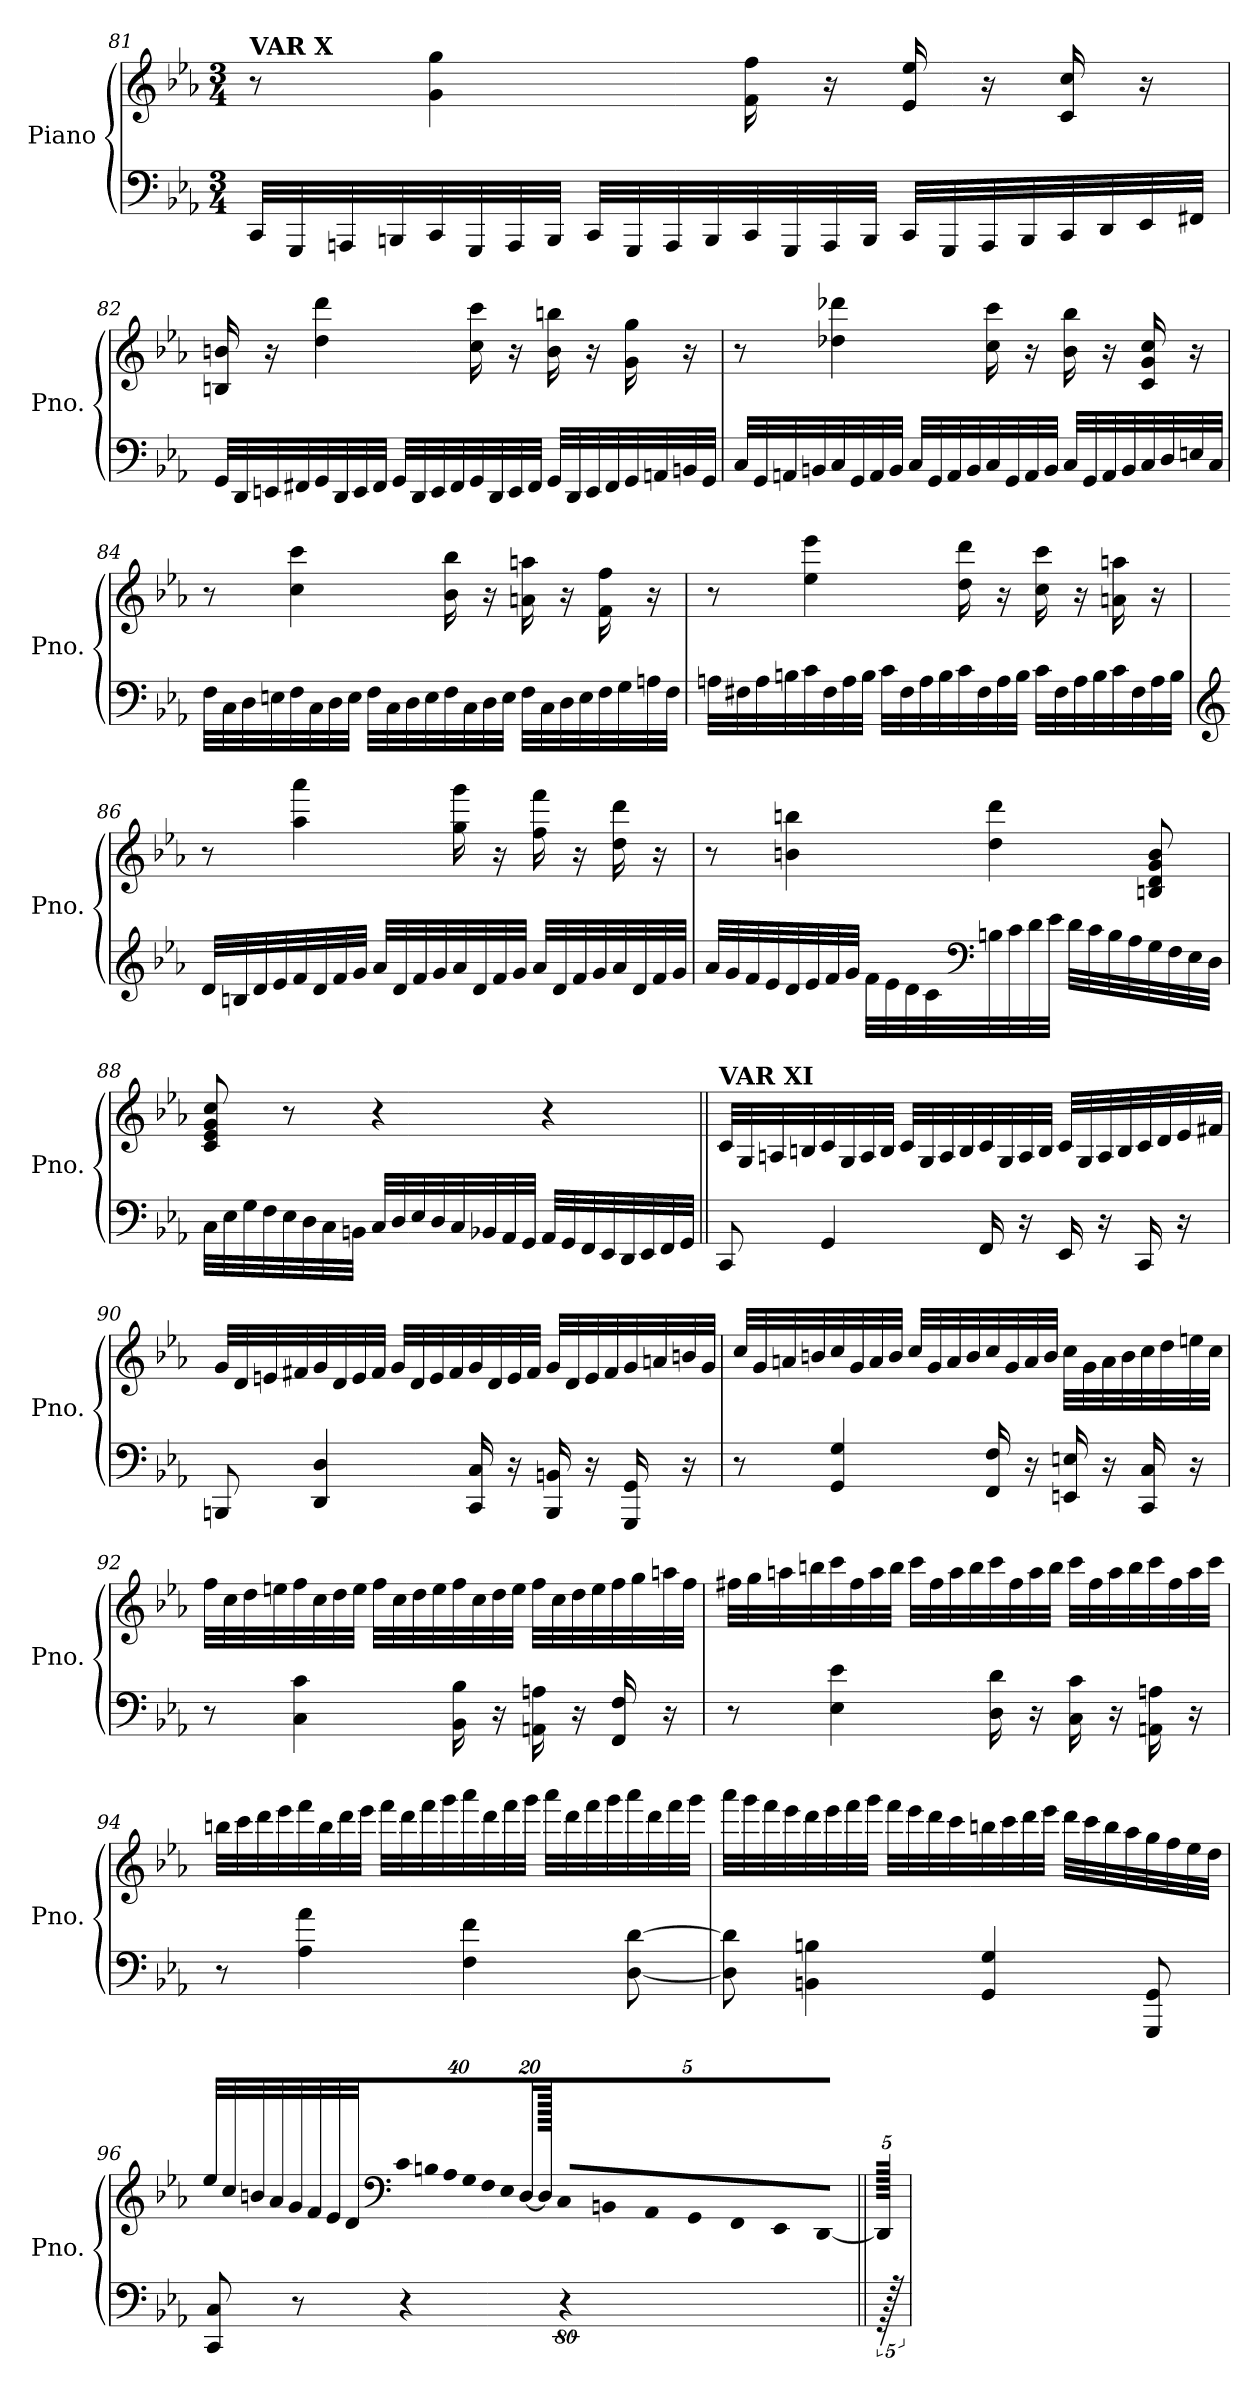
**kern	**kern
*part1	*part1
*staff2	*staff1
*I"Piano	*
*I'Pno.	*
!!LO:LB:g=z
*clefF4	*clefG2
*k[b-e-a-]	*k[b-e-a-]
*c:	*c:
*M3/4	*M3/4
=81	=81
!	!LO:TX:a:B:t=VAR X
32CC/LLL	8r
32GGG/	.
32AAAn/	.
32BBBn/	.
32CC/	4g\ 4gg\
32GGG/	.
32AAA/	.
32BBB/JJJ	.
32CC/LLL	.
32GGG/	.
32AAA/	.
32BBB/	.
32CC/	16f\ 16ff\
32GGG/	.
32AAA/	16r
32BBB/JJJ	.
32CC/LLL	16e-/ 16ee-/
32GGG/	.
32AAA/	16r
32BBB/	.
32CC/	16c/ 16cc/
32DD/	.
32EE-/	16r
32FF#X/JJJ	.
!!LO:PB:g=z
=82	=82
32GG/LLL	16Bn/ 16bn/
32DD/	.
32EEn/	16r
32FF#X/	.
32GG/	4dd\ 4ddd\
32DD/	.
32EE/	.
32FF#/JJJ	.
32GG/LLL	.
32DD/	.
32EE/	.
32FF#/	.
32GG/	16cc\ 16ccc\
32DD/	.
32EE/	16r
32FF#/JJJ	.
32GG/LLL	16b\ 16bbn\
32DD/	.
32EE/	16r
32FF#/	.
32GG/	16g\ 16gg\
32AAn/	.
32BBn/	16r
32GG/JJJ	.
!!LO:LB:g=z
=83	=83
32C/LLL	8r
32GG/	.
32AAn/	.
32BBn/	.
32C/	4dd-X\ 4ddd-X\
32GG/	.
32AA/	.
32BB/JJJ	.
32C/LLL	.
32GG/	.
32AA/	.
32BB/	.
32C/	16cc\ 16ccc\
32GG/	.
32AA/	16r
32BB/JJJ	.
32C/LLL	16b-\ 16bb-\
32GG/	.
32AA/	16r
32BB/	.
32C/	16c/ 16g/ 16cc/
32D/	.
32En/	16r
32C/JJJ	.
=84	=84
32F\LLL	8r
32C\	.
32D\	.
32En\	.
32F\	4cc\ 4ccc\
32C\	.
32D\	.
32E\JJJ	.
32F\LLL	.
32C\	.
32D\	.
32E\	.
32F\	16b-\ 16bb-\
32C\	.
32D\	16r
32E\JJJ	.
32F\LLL	16an\ 16aan\
32C\	.
32D\	16r
32E\	.
32F\	16f\ 16ff\
32G\	.
32An\	16r
32F\JJJ	.
!!LO:LB:g=z
=85	=85
32An\LLL	8r
32F#X\	.
32A\	.
32Bn\	.
32c\	4ee-\ 4eee-\
32F#\	.
32A\	.
32B\JJJ	.
32c\LLL	.
32F#\	.
32A\	.
32B\	.
32c\	16dd\ 16ddd\
32F#\	.
32A\	16r
32B\JJJ	.
32c\LLL	16cc\ 16ccc\
32F#\	.
32A\	16r
32B\	.
32c\	16an\ 16aan\
32F#\	.
32A\	16r
32B\JJJ	.
!!LO:LB:g=z
=86	=86
*clefG2	*
32d/LLL	8r
32Bn/	.
32d/	.
32e-/	.
32f/	4aa-\ 4aaa-\
32d/	.
32f/	.
32g/JJJ	.
32a-/LLL	.
32d/	.
32f/	.
32g/	.
32a-/	16gg\ 16ggg\
32d/	.
32f/	16r
32g/JJJ	.
32a-/LLL	16ff\ 16fff\
32d/	.
32f/	16r
32g/	.
32a-/	16dd\ 16ddd\
32d/	.
32f/	16r
32g/JJJ	.
!!LO:LB:g=z
=87	=87
32a-/LLL	8r
32g/	.
32f/	.
32e-/	.
32d/	4bn\ 4bbn\
32e-/	.
32f/	.
32g/JJJ	.
32f\LLL	.
32e-\	.
32d\	.
32c\	.
*clefF4	*
32Bn\	4dd\ 4ddd\
32c\	.
32d\	.
32e-\JJJ	.
32d\LLL	.
32c\	.
32B\	.
32A-\	.
32G\	8Bn/ 8d/ 8g/ 8b/
32F\	.
32E-\	.
32D\JJJ	.
!!LO:LB:g=z
=88	=88
32C\LLL	8c/ 8e-/ 8g/ 8cc/
32E-\	.
32G\	.
32F\	.
32E-\	8r
32D\	.
32C\	.
32BBn\JJJ	.
32C/LLL	4r
32D/	.
32E-/	.
32D/	.
32C/	.
32BB-X/	.
32AA-/	.
32GG/JJJ	.
32AA-/LLL	4r
32GG/	.
32FF/	.
32EE-/	.
32DD/	.
32EE-/	.
32FF/	.
32GG/JJJ	.
!!LO:PB:g=z
=89||	=89||
!	!LO:TX:a:B:t=VAR XI
8CC/	32c/LLL
.	32G/
.	32An/
.	32Bn/
4GG/	32c/
.	32G/
.	32A/
.	32B/JJJ
.	32c/LLL
.	32G/
.	32A/
.	32B/
16FF/	32c/
.	32G/
16r	32A/
.	32B/JJJ
16EE-/	32c/LLL
.	32G/
16r	32A/
.	32B/
16CC/	32c/
.	32d/
16r	32e-/
.	32f#X/JJJ
!!LO:LB:g=z
=90	=90
8BBBn/	32g/LLL
.	32d/
.	32en/
.	32f#X/
4DD/ 4D/	32g/
.	32d/
.	32e/
.	32f#/JJJ
.	32g/LLL
.	32d/
.	32e/
.	32f#/
16CC/ 16C/	32g/
.	32d/
16r	32e/
.	32f#/JJJ
16BBB/ 16BBn/	32g/LLL
.	32d/
16r	32e/
.	32f#/
16GGG/ 16GG/	32g/
.	32an/
16r	32bn/
.	32g/JJJ
!!LO:LB:g=z
=91	=91
8r	32cc/LLL
.	32g/
.	32an/
.	32bn/
4GG/ 4G/	32cc/
.	32g/
.	32a/
.	32b/JJJ
.	32cc/LLL
.	32g/
.	32a/
.	32b/
16FF/ 16F/	32cc/
.	32g/
16r	32a/
.	32b/JJJ
16EEn/ 16En/	32cc\LLL
.	32g\
16r	32a\
.	32b\
16CC/ 16C/	32cc\
.	32dd\
16r	32een\
.	32cc\JJJ
=92	=92
8r	32ff\LLL
.	32cc\
.	32dd\
.	32een\
4C\ 4c\	32ff\
.	32cc\
.	32dd\
.	32ee\JJJ
.	32ff\LLL
.	32cc\
.	32dd\
.	32ee\
16BB-\ 16B-\	32ff\
.	32cc\
16r	32dd\
.	32ee\JJJ
16AAn\ 16An\	32ff\LLL
.	32cc\
16r	32dd\
.	32ee\
16FF/ 16F/	32ff\
.	32gg\
16r	32aan\
.	32ff\JJJ
!!LO:LB:g=z
=93	=93
8r	32ff#X\LLL
.	32gg\
.	32aan\
.	32bbn\
4E-\ 4e-\	32ccc\
.	32ff#\
.	32aa\
.	32bb\JJJ
.	32ccc\LLL
.	32ff#\
.	32aa\
.	32bb\
16D\ 16d\	32ccc\
.	32ff#\
16r	32aa\
.	32bb\JJJ
16C\ 16c\	32ccc\LLL
.	32ff#\
16r	32aa\
.	32bb\
16AAn\ 16An\	32ccc\
.	32ff#\
16r	32aa\
.	32ccc\JJJ
!!LO:LB:g=z
=94	=94
8r	32bbn\LLL
.	32ccc\
.	32ddd\
.	32eee-\
4A-\ 4a-\	32fff\
.	32bb\
.	32ddd\
.	32eee-\JJJ
.	32fff\LLL
.	32ddd\
.	32fff\
.	32ggg\
4F\ 4f\	32aaa-\
.	32ddd\
.	32fff\
.	32ggg\JJJ
.	32aaa-\LLL
.	32ddd\
.	32fff\
.	32ggg\
[8D\ [8d\	32aaa-\
.	32ddd\
.	32fff\
.	32ggg\JJJ
!!LO:LB:g=z
=95	=95
8D\] 8d\]	32aaa-\LLL
.	32ggg\
.	32fff\
.	32eee-\
4BBn\ 4Bn\	32ddd\
.	32eee-\
.	32fff\
.	32ggg\JJJ
.	32fff\LLL
.	32eee-\
.	32ddd\
.	32ccc\
4GG/ 4G/	32bbn\
.	32ccc\
.	32ddd\
.	32eee-\JJJ
.	32ddd\LLL
.	32ccc\
.	32bb\
.	32aa-\
8GGG/ 8GG/	32gg\
.	32ff\
.	32ee-\
.	32dd\JJJ
!!LO:PB:g=z
=96	=96
320ryy	32ee-/LLL
8CC/ 8C/	.
.	32cc/
.	32bn/
.	32a-/
.	32g/
8r	.
.	32f/
.	32e-/
.	32d/JJJ
*	*clefF4
*	*Xbrackettup
!	!LO:N:vis=16
.	640%23c\LL
4r	.
!	!LO:N:vis=16
.	640%23Bn\
!	!LO:N:vis=16
.	640%23A-\
!	!LO:N:vis=16
.	640%23G\
!	!LO:N:vis=16
.	640%23F\
!	!LO:N:vis=16
.	640%23E-\
.	[320%11D\JJ
.	640D\JJ]
!	!LO:N:vis=16
.	640%23C/LL
320%79r	.
!	!LO:N:vis=16
.	640%23BBn/
!	!LO:N:vis=16
.	640%23AA-/
!	!LO:N:vis=16
.	640%23GG/
!	!LO:N:vis=16
.	640%23FF/
!	!LO:N:vis=16
.	640%23EE-/
.	[640%21DD/JJ
=97||	=97||
320r	320DD/JJ]
=	=
*-	*-
